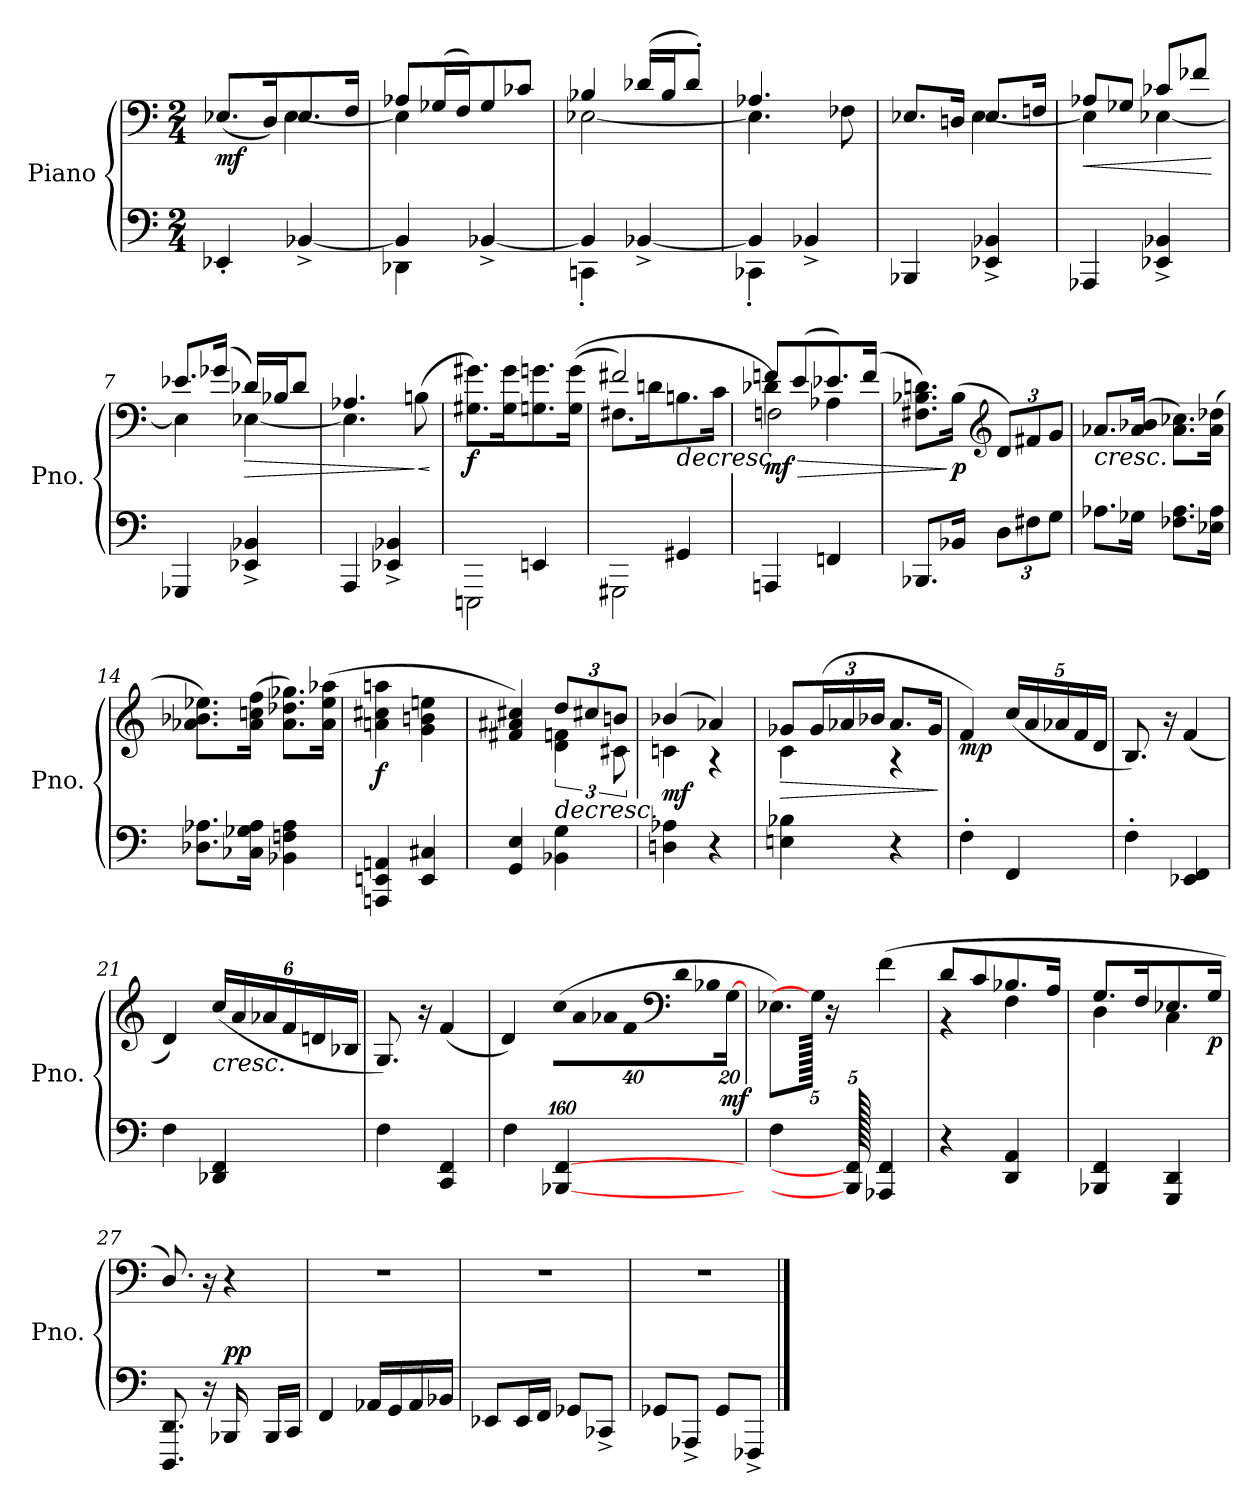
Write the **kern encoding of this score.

**kern	**kern	**dynam
*part1	*part1	*part1
*staff2	*staff1	*staff1/2
*I"Piano	*	*
*I'Pno.	*	*
*clefF4	*clefF4	*
*k[]	*k[]	*
*M2/4	*M2/4	*
*MM84	*MM84	*
=1	=1	=1
*	*^	*
!	!	!	!LO:DY:b
4EE-X'/	(>8.E-X/L	4ryy	mf
.	16D/K)	.	.
[4BB-X^/	8.E-/	[4E-\	.
.	16F/Jk	.	.
=2	=2	=2	=2
*^	*	*	*
4BB-/]	4DD-X\	8A-X/L	4E-\]	.
.	.	(>16G-X/L	.	.
.	.	16F/J)	.	.
[4BB-X^/	4ryy	8G-/	4ryy	.
.	.	8c-X/J	.	.
=3	=3	=3	=3	=3
4BB-/]	4CCn'\	4B-X/	[2E-X\	.
[4BB-X^/	4ryy	(>16d-X/LL	.	.
.	.	16B-/J	.	.
.	.	8d-'/J)	.	.
=4	=4	=4	=4	=4
4BB-/]	4CC-X'\	4.A-X/	4.E-\]	.
4BB-X^/	4ryy	.	.	.
.	.	8F-X\	8ryy	.
*v	*v	*	*	*
=5	=5	=5	=5
4BBB-X/	8.E-X/L	4ryy	.
.	16Dn/Jk	.	.
4EE-X/^ 4BB-X/^	8.E-/L	[4E-\	.
.	16Fn/Jk	.	.
!!LO:LB:g=z	!!
=6	=6	=6	=6
!	!	!	!LO:HP:b
4AAA-X/	8A-X/L	4E-\]	<
.	8G-X/J	.	.
4EE-X/^ 4BB-X/^	8c-X/L	[4E-X\	.
.	8f-X/J	.	.
*	*v	*v	*
.	.	[
=7	=7	=7
*	*^	*
4GGG-X/	8.e-X/L	4E-\]	.
.	(>16g-X/Jk	.	.
!	!	!	!LO:HP:b
4EE-X/^ 4BB-X/^	16d-X/LL)	[4E-X\	>
.	16B-X/J	.	.
.	8d-/J	.	.
=8	=8	=8	=8
4AAA/	4.A-X/	4.E-\]	.
4EE-X/^ 4BB-X/^	.	.	.
!	!	!	!LO:HP:n=1:b
.	(>8Bn\	8ryy	] <
*	*v	*v	*
.	.	[
=9	=9	=9
*^	*	*
!	!	!	!LO:DY:b
4ryy	2EEEn\	8.G#X\ 8.g#X\L)	f
.	.	16G#\ 16g#\K	.
4EEn/	.	8.Gn\ 8.gn\	.
.	.	(>(<16G\ 16g\Jk	.
=10	=10	=10	=10
*	*	*^	*
4ryy	2GGG#X\	2f#X/)	8.F#X\L	.
.	.	.	16dn\K	.
!	!	!	!	!LO:HP:b
4GG#X/	.	.	8.Bn\	>
.	.	.	16c\Jk	.
*v	*v	*	*	*
!!LO:LB:g=z
=11	=11	=11	=11
!	!	!	!LO:HP:b
*	*	*^	*
!	!	!	!	!LO:DY:n=1:b
4AAAn/	8fn/L	4d-X\	2Fn\)	> mf
.	(>8e/	.	.	.
4FFn/	8.e-X/)	4A-X\	.	.
.	(>16f/Jk	.	.	.
*	*v	*v	*v	*
=12	=12	=12
8.BBB-X/L	8.F#X\ 8.B-X\ 8.dn\L)	.
!	!	!LO:DY:n=1:b
16BB-X/Jk	(>16B-\Jk	] p
*	*clefG2	*
*Xbrackettup	*Xbrackettup	*
12D\L	12d/L)	.
12F#X\	12f#X/	.
12G\J	12g/J	.
=13	=13	=13
!	!	!LO:HP:b
8.A-X\L	8.a-X/L	<
16G-X\Jk	(>16a-/ 16b-X/Jk	.
8.F-X\ 8.A-\L	8.a-\ 8.cc-X\L)	.
16E-X\ 16A-\Jk	(>16a-\ 16dd-X\Jk	.
=14	=14	=14
8.D-X\ 8.A-X\L	8.a-X\ 8.b-X\ 8.ee-X\L)	.
16C-X\ 16G-X\ 16A-\Jk	(>16a-\ 16ccn\ 16ff\Jk	.
4BB-X\ 4Fn\ 4A-\	8.a-\ 8.dd-X\ 8.gg-X\L)	.
.	(>16a-\ 16ee-\ 16aa-X\Jk	.
.	.	]
=15	=15	=15
!	!	!LO:DY:b
4AAAn/ 4EEn/ 4AAn/	4an\ 4cc#X\ 4aan\	f
4EE/ 4C#X/	4g\ 4bn\ 4een\	.
!!LO:LB:g=z
=16	=16	=16
*	*^	*
4GG/ 4E/	4f#X/ 4a#X/ 4cc#X/)	4ryy	.
!	!	!	!LO:HP:b
*	*	*brackettup	*
4BB-X\ 4G\	12dd/L	6d\ 6fn\	>
.	12cc#X/	.	.
.	12bn/J	12c#X\	.
*	*v	*v	*
.	.	[
=17	=17	=17
*	*^	*
!	!	!	!LO:DY:b
4Dn\ 4A-X\	(>4b-X/	4cn\	mf
4r	4a-X/)	4r	.
=18	=18	=18	=18
!	!	!	!LO:HP:b
4En\ 4B-X\	8g-X/L	4c\	>
*	*Xbrackettup	*	*
.	(>24g-/L	.	.
.	24a-X/	.	.
.	24b-X/JJ	.	.
4r	8.a-/L	4r	.
.	16g-/Jk	.	.
*	*v	*v	*
.	.	]
=19	=19	=19
!	!	!LO:DY:b
4F'\	4f/)	mp
4FF/	(<20cc/LL	.
.	20a/	.
.	20a-X/	.
.	20f/	.
.	20d/JJ	.
=20	=20	=20
4F'\	8.B/)	.
.	16r	.
4EE-X/ 4FF/	(<4f/	.
!!LO:LB:g=z
=21	=21	=21
4F\	4d/)	.
!	!	!LO:HP:b
4DD-X/ 4FF/	(<24cc/LL	<
.	24a/	.
.	24a-X/	.
.	24f/	.
.	24dn/	.
.	24B-X/JJ	.
=22	=22	=22
4F\	8.G/)	.
.	16r	.
4CC/ 4FF/	(<4f/	.
=23	=23	=23
640ryy	4d/)	.
4F\	.	.
!	!LO:N:vis=16	!
.	(>640%23cc\LL	.
[640%159BBB-X/ [640%159FF/	.	.
!	!LO:N:vis=16	!
.	640%23a\	.
!	!LO:N:vis=16	!
.	640%23a-X\	.
!	!LO:N:vis=16	!
.	640%23f\	]
*	*clefF4	*
!	!LO:N:vis=16	!
.	640%23d\	.
!	!LO:N:vis=16	!
.	640%23B-X\	.
!	!	!LO:DY:b
.	[320%11G\JJ	mf
=24	=24	=24
4F\	8.E-X\)	.
.	640G\JJ]	.
.	16r	.
640BBB-/] 640FF/]	.	.
4AAA-X/ 4FF/	(>4f\	.
=25	=25	=25
*	*^	*
4r	8d/L	4r	.
.	8c/	.	.
4DD/ 4AA/	8.B-X/	4F\	.
.	16A/Jk	.	.
!!LO:PB:g=z	!!
=26	=26	=26	=26
4BBB-X/ 4FF/	8.G/L	4D\	.
.	16F/K	.	.
4GGG/ 4DD/	8.E-X/	4C\	.
!	!	!	!LO:DY:n=1:b
.	16G/Jk	.	[ p
*	*v	*v	*
=27	=27	=27
8.DDD/ 8.DD/	8.D/)	.
16r	16r	.
!	!	!LO:DY:a=2
16BBB-X/	4r	pp
16ryy	.	.
16BBB-/LL	.	.
16CC/JJ	.	.
=28	=28	=28
4FF/	2r	.
16AA-X/LL	.	.
16GG/	.	.
16AA-/	.	.
16BB-X/JJ	.	.
=29	=29	=29
8EE-X/L	2r	.
16EE-/L	.	.
16FF/JJ	.	.
8GG-X/L	.	.
8CC-X^/J	.	.
=30	=30	=30
8GG-X/L	2r	.
8AAA-X^/J	.	.
8GG-/L	.	.
8FFF-X^/J	.	.
==	==	==
*-	*-	*-
